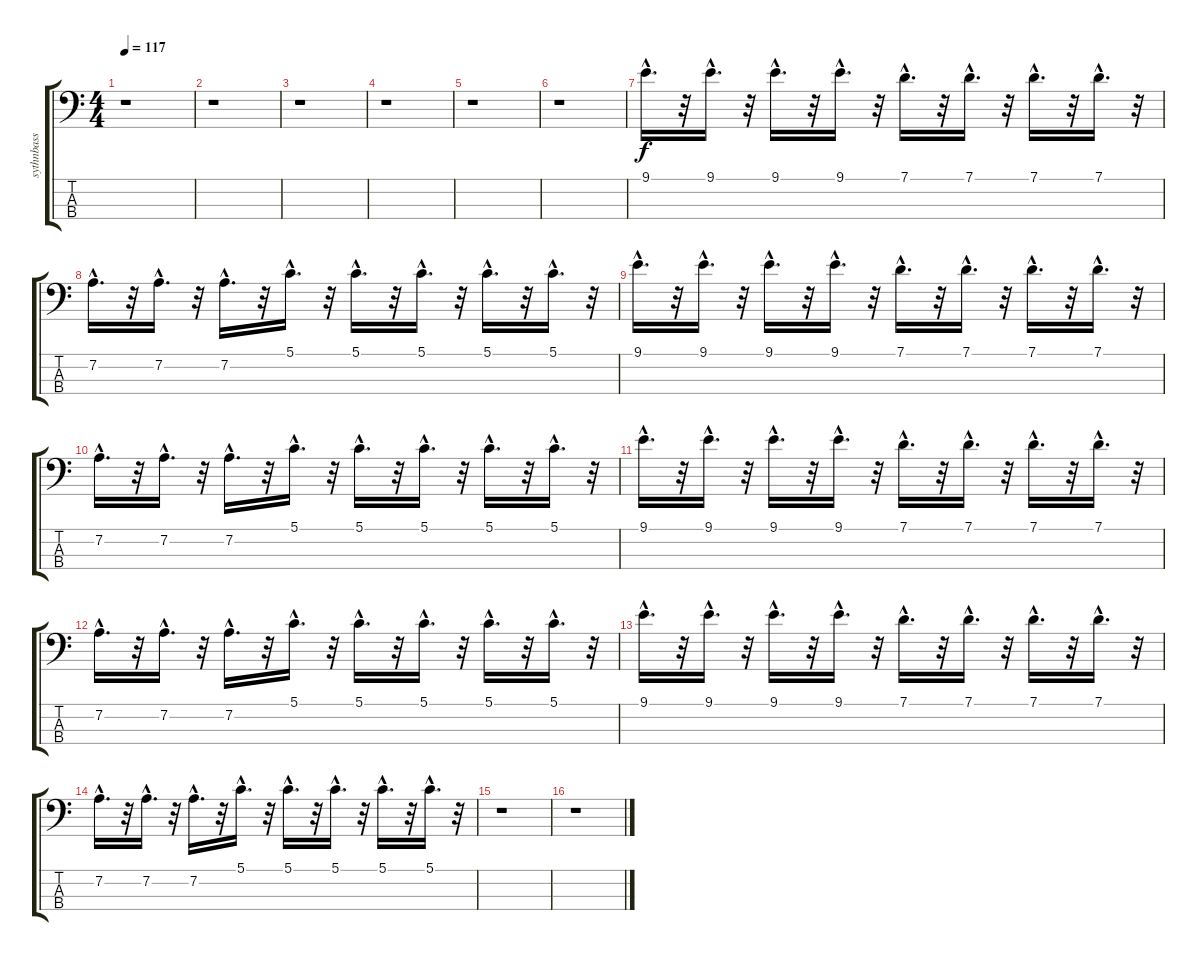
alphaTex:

\track ("sythnbass" "sythnbass") {instrument synthbass1}
\staff {score tabs}
\tuning (G2 D2 A1 E1) {hide}
\ts (4 4)
\tempo 117
\clef f4
\ks c
r.1{dy f} |
r.1 |
r.1 |
r.1 |
r.1 |
r.1 |
9.1{hac}.16{d} r.32 9.1{hac}.16{d} r.32 9.1{hac}.16{d} r.32 9.1{hac}.16{d} r.32 7.1{hac}.16{d} r.32 7.1{hac}.16{d} r.32 7.1{hac}.16{d} r.32 7.1{hac}.16{d} r.32 |
7.2{hac}.16{d} r.32 7.2{hac}.16{d} r.32 7.2{hac}.16{d} r.32 5.1{hac}.16{d} r.32 5.1{hac}.16{d} r.32 5.1{hac}.16{d} r.32 5.1{hac}.16{d} r.32 5.1{hac}.16{d} r.32 |
9.1{hac}.16{d} r.32 9.1{hac}.16{d} r.32 9.1{hac}.16{d} r.32 9.1{hac}.16{d} r.32 7.1{hac}.16{d} r.32 7.1{hac}.16{d} r.32 7.1{hac}.16{d} r.32 7.1{hac}.16{d} r.32 |
7.2{hac}.16{d} r.32 7.2{hac}.16{d} r.32 7.2{hac}.16{d} r.32 5.1{hac}.16{d} r.32 5.1{hac}.16{d} r.32 5.1{hac}.16{d} r.32 5.1{hac}.16{d} r.32 5.1{hac}.16{d} r.32 |
9.1{hac}.16{d} r.32 9.1{hac}.16{d} r.32 9.1{hac}.16{d} r.32 9.1{hac}.16{d} r.32 7.1{hac}.16{d} r.32 7.1{hac}.16{d} r.32 7.1{hac}.16{d} r.32 7.1{hac}.16{d} r.32 |
7.2{hac}.16{d} r.32 7.2{hac}.16{d} r.32 7.2{hac}.16{d} r.32 5.1{hac}.16{d} r.32 5.1{hac}.16{d} r.32 5.1{hac}.16{d} r.32 5.1{hac}.16{d} r.32 5.1{hac}.16{d} r.32 |
9.1{hac}.16{d} r.32 9.1{hac}.16{d} r.32 9.1{hac}.16{d} r.32 9.1{hac}.16{d} r.32 7.1{hac}.16{d} r.32 7.1{hac}.16{d} r.32 7.1{hac}.16{d} r.32 7.1{hac}.16{d} r.32 |
7.2{hac}.16{d} r.32 7.2{hac}.16{d} r.32 7.2{hac}.16{d} r.32 5.1{hac}.16{d} r.32 5.1{hac}.16{d} r.32 5.1{hac}.16{d} r.32 5.1{hac}.16{d} r.32 5.1{hac}.16{d} r.32 |
r.1 |
r.1
